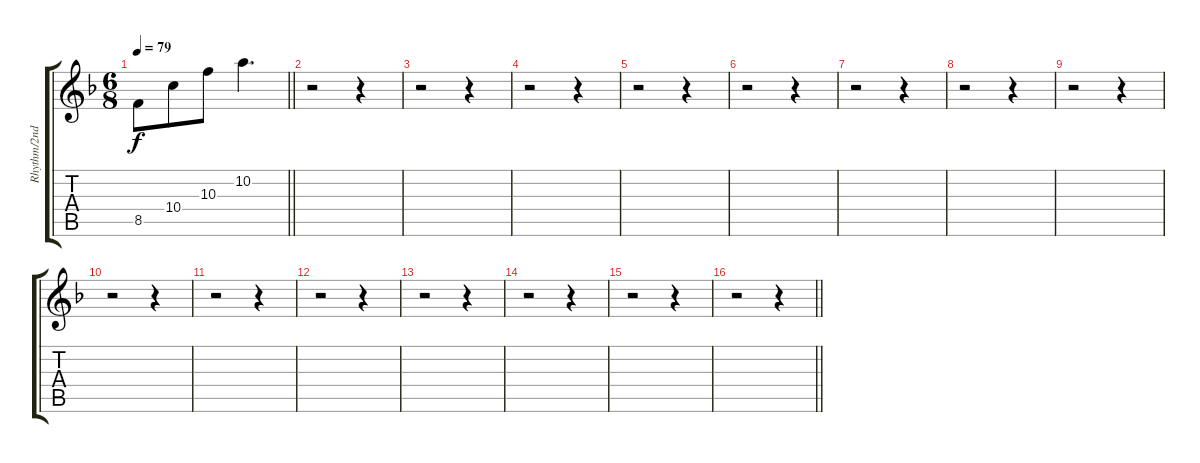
\track ("Rhythm/2nd Lead (Clean)" "Rhythm/2nd") {instrument electricguitarclean}
\staff {score tabs}
\tuning (E4 B3 G3 D3 A2 E2) {hide}
\ts (6 8)
\tempo 79
\clef g2
\barLineRight lightlight
\ks f
8.5.8{dy f} 10.4.8 10.3.8 10.2.4{d} |
r.2 r.4 |
r.2 r.4 |
r.2 r.4 |
r.2 r.4 |
r.2 r.4 |
r.2 r.4 |
r.2 r.4 |
r.2 r.4 |
r.2 r.4 |
r.2 r.4 |
r.2 r.4 |
r.2 r.4 |
r.2 r.4 |
r.2 r.4 |
\barLineRight lightlight
r.2 r.4
